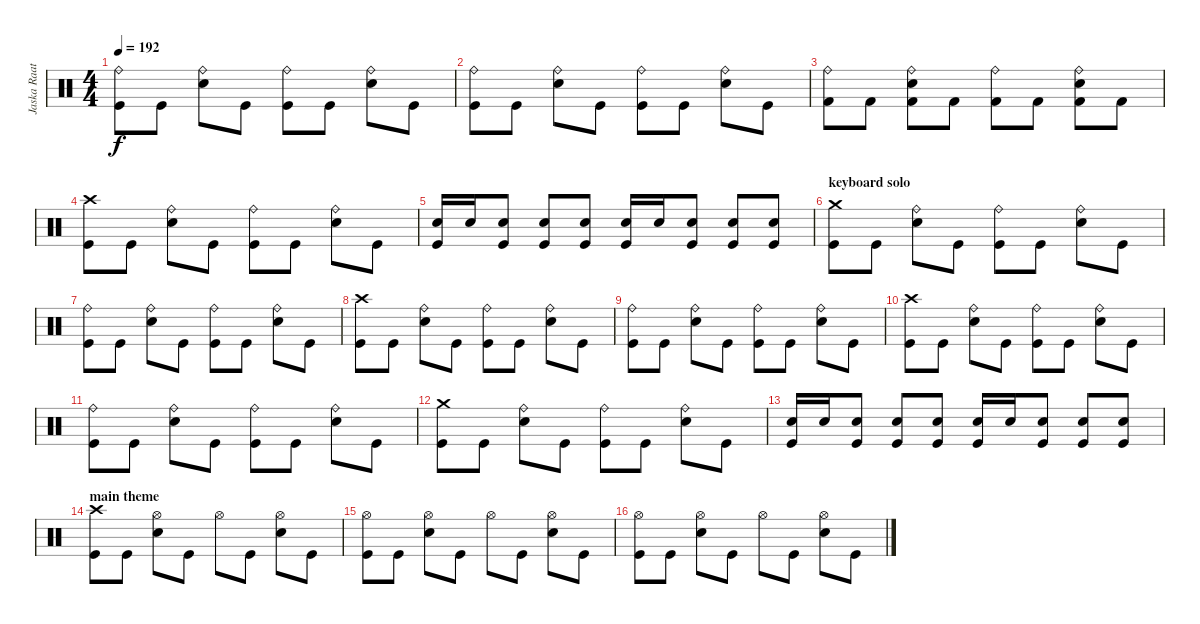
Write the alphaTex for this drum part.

\track ("Jaska Raatikainen" "Jaska Raat") {instrument percussion}
\staff {score}
\articulation defaults
\ts (4 4)
\tempo 192
\clef neutral
\ks c
("Ride (bell)" "Kick (hit)").8{dy f} "Kick (hit)".8 ("Ride (bell)" "Electric Snare (hit)").8 "Kick (hit)".8 ("Ride (bell)" "Kick (hit)").8 "Kick (hit)".8 ("Ride (bell)" "Electric Snare (hit)").8 "Kick (hit)".8 |
("Ride (bell)" "Kick (hit)").8 "Kick (hit)".8 ("Ride (bell)" "Electric Snare (hit)").8 "Kick (hit)".8 ("Ride (bell)" "Kick (hit)").8 "Kick (hit)".8 ("Ride (bell)" "Electric Snare (hit)").8 "Kick (hit)".8 |
("Ride (bell)" "Kick (hit) 2").8 "Kick (hit) 2".8 ("Ride (bell)" "Snare (hit) 2" "Kick (hit) 2").8 "Kick (hit) 2".8 ("Ride (bell)" "Kick (hit) 2").8 "Kick (hit) 2".8 ("Ride (bell)" "Snare (hit) 2" "Kick (hit) 2").8 "Kick (hit) 2".8 |
("Crash high (hit)" "Kick (hit)").8 "Kick (hit)".8 ("Ride (bell)" "Electric Snare (hit)").8 "Kick (hit)".8 ("Ride (bell)" "Kick (hit)").8 "Kick (hit)".8 ("Ride (bell)" "Electric Snare (hit)").8 "Kick (hit)".8 |
("Electric Snare (hit)" "Kick (hit)").16 "Electric Snare (hit)".16 ("Electric Snare (hit)" "Kick (hit)").8 ("Electric Snare (hit)" "Kick (hit)").8 ("Electric Snare (hit)" "Kick (hit)").8 ("Electric Snare (hit)" "Kick (hit)").16 "Electric Snare (hit)".16 ("Electric Snare (hit)" "Kick (hit)").8 ("Electric Snare (hit)" "Kick (hit)").8 ("Electric Snare (hit)" "Kick (hit)").8 |
\section ("" "keyboard solo")
("Crash medium (hit)" "Kick (hit)").8 "Kick (hit)".8 ("Ride (bell)" "Electric Snare (hit)").8 "Kick (hit)".8 ("Ride (bell)" "Kick (hit)").8 "Kick (hit)".8 ("Ride (bell)" "Electric Snare (hit)").8 "Kick (hit)".8 |
("Ride (bell)" "Kick (hit)").8 "Kick (hit)".8 ("Ride (bell)" "Electric Snare (hit)").8 "Kick (hit)".8 ("Ride (bell)" "Kick (hit)").8 "Kick (hit)".8 ("Ride (bell)" "Electric Snare (hit)").8 "Kick (hit)".8 |
("Crash high (hit)" "Kick (hit)").8 "Kick (hit)".8 ("Ride (bell)" "Electric Snare (hit)").8 "Kick (hit)".8 ("Ride (bell)" "Kick (hit)").8 "Kick (hit)".8 ("Ride (bell)" "Electric Snare (hit)").8 "Kick (hit)".8 |
("Ride (bell)" "Kick (hit)").8 "Kick (hit)".8 ("Ride (bell)" "Electric Snare (hit)").8 "Kick (hit)".8 ("Ride (bell)" "Kick (hit)").8 "Kick (hit)".8 ("Ride (bell)" "Electric Snare (hit)").8 "Kick (hit)".8 |
("Crash high (hit)" "Kick (hit)").8 "Kick (hit)".8 ("Ride (bell)" "Electric Snare (hit)").8 "Kick (hit)".8 ("Ride (bell)" "Kick (hit)").8 "Kick (hit)".8 ("Ride (bell)" "Electric Snare (hit)").8 "Kick (hit)".8 |
("Ride (bell)" "Kick (hit)").8 "Kick (hit)".8 ("Ride (bell)" "Electric Snare (hit)").8 "Kick (hit)".8 ("Ride (bell)" "Kick (hit)").8 "Kick (hit)".8 ("Ride (bell)" "Electric Snare (hit)").8 "Kick (hit)".8 |
("Crash medium (hit)" "Kick (hit)").8 "Kick (hit)".8 ("Ride (bell)" "Electric Snare (hit)").8 "Kick (hit)".8 ("Ride (bell)" "Kick (hit)").8 "Kick (hit)".8 ("Ride (bell)" "Electric Snare (hit)").8 "Kick (hit)".8 |
("Electric Snare (hit)" "Kick (hit)").16 "Electric Snare (hit)".16 ("Electric Snare (hit)" "Kick (hit)").8 ("Electric Snare (hit)" "Kick (hit)").8 ("Electric Snare (hit)" "Kick (hit)").8 ("Electric Snare (hit)" "Kick (hit)").16 "Electric Snare (hit)".16 ("Electric Snare (hit)" "Kick (hit)").8 ("Electric Snare (hit)" "Kick (hit)").8 ("Electric Snare (hit)" "Kick (hit)").8 |
\section ("" "main theme")
("Crash high (hit)" "Kick (hit)").8 "Kick (hit)".8 ("Hi-Hat (open)" "Electric Snare (hit)").8 "Kick (hit)".8 "Hi-Hat (open)".8 "Kick (hit)".8 ("Hi-Hat (open)" "Electric Snare (hit)").8 "Kick (hit)".8 |
("Hi-Hat (open)" "Kick (hit)").8 "Kick (hit)".8 ("Hi-Hat (open)" "Electric Snare (hit)").8 "Kick (hit)".8 "Hi-Hat (open)".8 "Kick (hit)".8 ("Hi-Hat (open)" "Electric Snare (hit)").8 "Kick (hit)".8 |
("Hi-Hat (open)" "Kick (hit)").8 "Kick (hit)".8 ("Hi-Hat (open)" "Electric Snare (hit)").8 "Kick (hit)".8 "Hi-Hat (open)".8 "Kick (hit)".8 ("Hi-Hat (open)" "Electric Snare (hit)").8 "Kick (hit)".8
